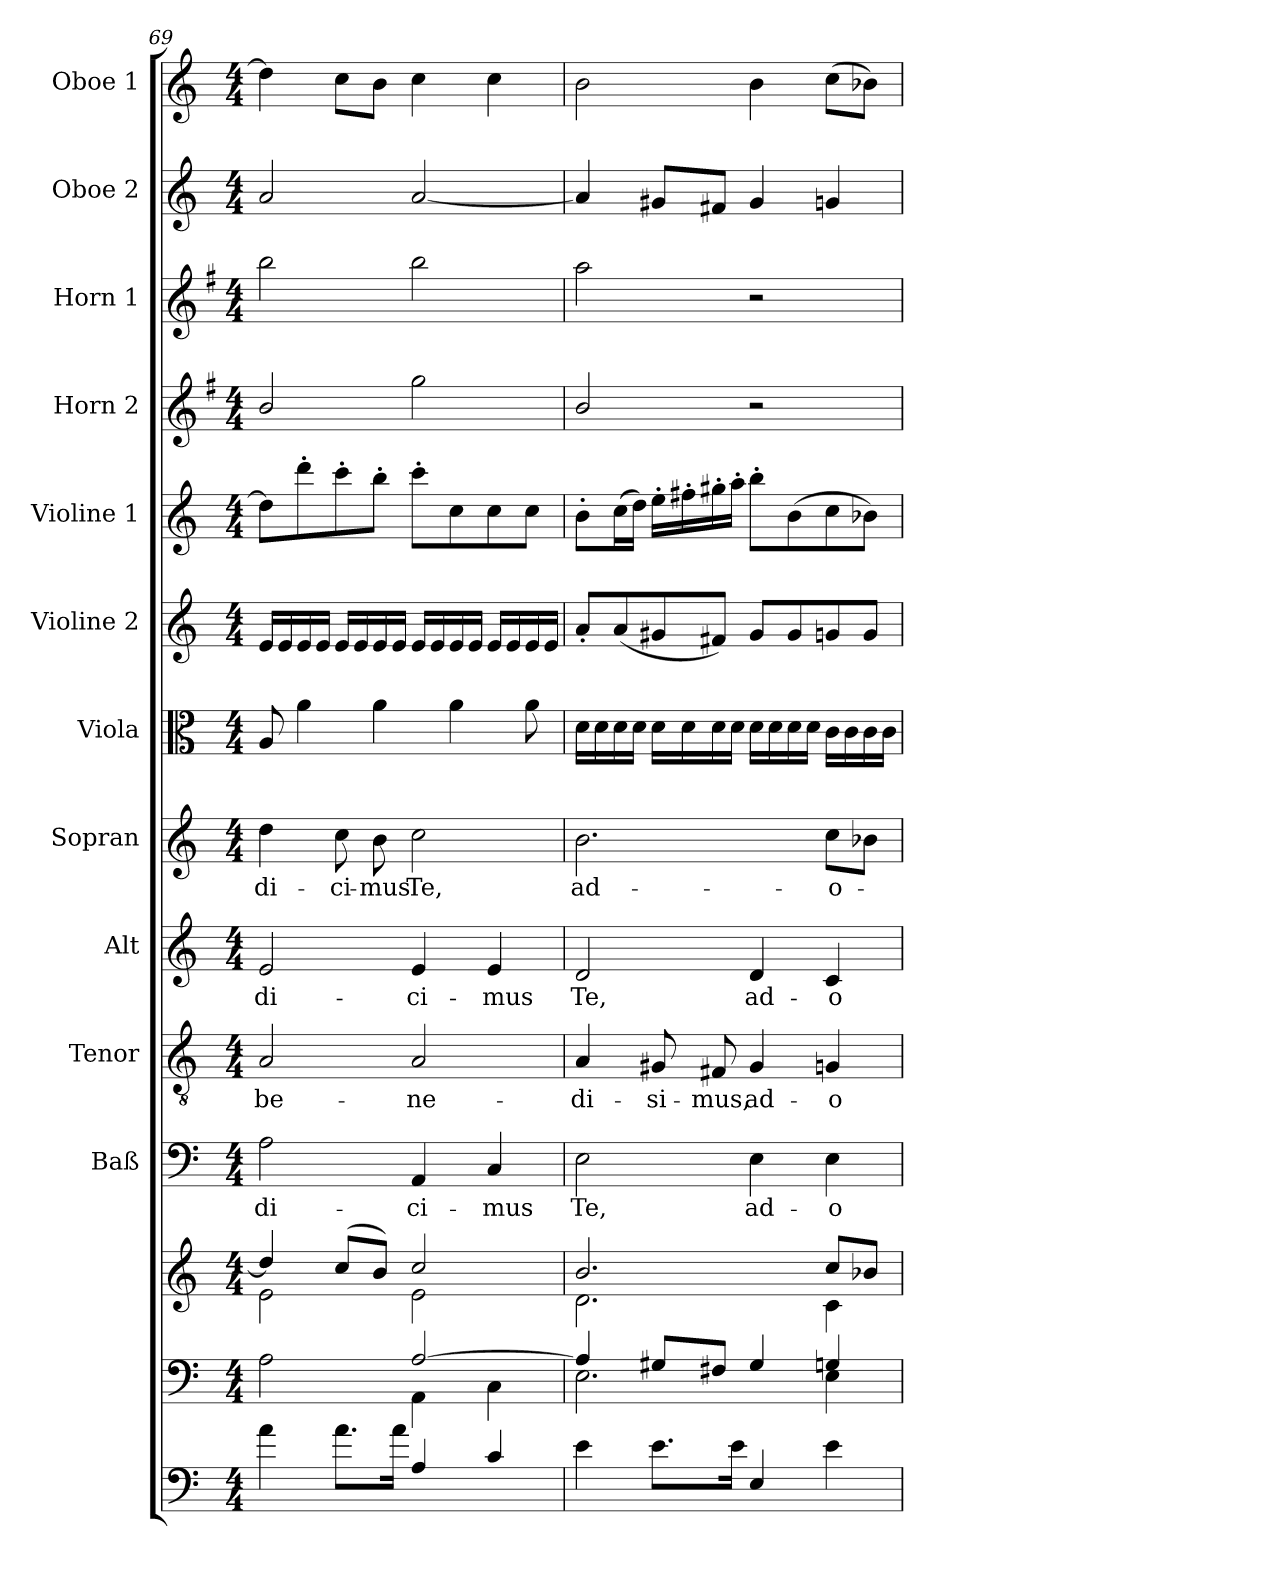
**kern	**kern	**kern	**kern	**text	**kern	**text	**kern	**text	**kern	**text	**kern	**kern	**kern	**kern	**kern	**kern	**kern
*part13	*part12	*part12	*part11	*part11	*part10	*part10	*part9	*part9	*part8	*part8	*part7	*part6	*part5	*part4	*part3	*part2	*part1
*staff14	*staff13	*staff12	*staff11	*staff11	*staff10	*staff10	*staff9	*staff9	*staff8	*staff8	*staff7	*staff6	*staff5	*staff4	*staff3	*staff2	*staff1
*	*	*	*I"Baß	*	*I"Tenor	*	*I"Alt	*	*I"Sopran	*	*I"Viola	*I"Violine 2	*I"Violine 1	*I"Horn 2	*I"Horn 1	*I"Oboe 2	*I"Oboe 1
*	*	*	*I'Baß	*	*I'Ten	*	*I'Alt	*	*I'Sop	*	*I'Vla.	*I'Vln. 2	*I'Vln. 1	*I'Hrn. 2	*I'Hrn. 1	*I'Ob. 2	*I'Ob. 1
!!LO:PB:g=z
*clefF4	*clefF4	*clefG2	*clefF4	*	*clefGv2	*	*clefG2	*	*clefG2	*	*clefC3	*clefG2	*clefG2	*clefG2	*clefG2	*clefG2	*clefG2
*ITrd7c12	*	*	*	*	*	*	*	*	*	*	*	*	*	*ITrd4c7	*ITrd4c7	*	*
*k[]	*k[]	*k[]	*k[]	*	*k[]	*	*k[]	*	*k[]	*	*k[]	*k[]	*k[]	*k[]	*k[]	*k[]	*k[]
*C:	*C:	*C:	*C:	*	*C:	*	*C:	*	*C:	*	*C:	*C:	*C:	*C:	*C:	*C:	*C:
*M4/4	*M4/4	*M4/4	*M4/4	*	*M4/4	*	*M4/4	*	*M4/4	*	*M4/4	*M4/4	*M4/4	*M4/4	*M4/4	*M4/4	*M4/4
=69	=69	=69	=69	=69	=69	=69	=69	=69	=69	=69	=69	=69	=69	=69	=69	=69	=69
*	*^	*^	*	*	*	*	*	*	*	*	*	*	*	*	*	*	*
!	!	!	!	!	!	!LO:LY:b	!	!LO:LY:b	!	!LO:LY:b	!	!LO:LY:b	!	!	!	!	!	!	!
4A\	2A/yy	2A\	4dd/]	2e\	2A\	-di-	2A/	be-	2e/	-di-	4dd\	-di-	8A/	16e/LL	8dd\L]	2e/	2ee\	2a/	4dd\]
.	.	.	.	.	.	.	.	.	.	.	.	.	.	16e/	.	.	.	.	.
.	.	.	.	.	.	.	.	.	.	.	.	.	4a\	16e/	8ddd'>\	.	.	.	.
.	.	.	.	.	.	.	.	.	.	.	.	.	.	16e/JJ	.	.	.	.	.
!	!	!	!	!	!	!	!	!	!	!	!	!LO:LY:b	!	!	!	!	!	!	!
8.A\L	.	.	(<8cc/L	.	.	.	.	.	.	.	8cc\	-ci-	.	16e/LL	8ccc'>\	.	.	.	8cc\L
.	.	.	.	.	.	.	.	.	.	.	.	.	.	16e/	.	.	.	.	.
!	!	!	!	!	!	!	!	!	!	!	!	!LO:LY:b	!	!	!	!	!	!	!
.	.	.	8b/J)	.	.	.	.	.	.	.	8b\	-mus	4a\	16e/	8bb'>\J	.	.	.	8b\J
16A\Jk	.	.	.	.	.	.	.	.	.	.	.	.	.	16e/JJ	.	.	.	.	.
!	!	!	!	!	!	!LO:LY:b	!	!LO:LY:b	!	!LO:LY:b	!	!LO:LY:b	!	!	!	!	!	!	!
4AA/	[>2A/	4AA\	2cc/	2e\	4AA/	-ci-	2A/	-ne-	4e/	-ci-	2cc\	Te,	.	16e/LL	8ccc'>\L	2cc\	2ee\	[2a/	4cc\
.	.	.	.	.	.	.	.	.	.	.	.	.	.	16e/	.	.	.	.	.
.	.	.	.	.	.	.	.	.	.	.	.	.	4a\	16e/	8cc\	.	.	.	.
.	.	.	.	.	.	.	.	.	.	.	.	.	.	16e/JJ	.	.	.	.	.
!	!	!	!	!	!	!LO:LY:b	!	!	!	!LO:LY:b	!	!	!	!	!	!	!	!	!
4C/	.	4C\	.	.	4C/	-mus	.	.	4e/	-mus	.	.	.	16e/LL	8cc\	.	.	.	4cc\
.	.	.	.	.	.	.	.	.	.	.	.	.	.	16e/	.	.	.	.	.
.	.	.	.	.	.	.	.	.	.	.	.	.	8a\	16e/	8cc\J	.	.	.	.
.	.	.	.	.	.	.	.	.	.	.	.	.	.	16e/JJ	.	.	.	.	.
=70	=70	=70	=70	=70	=70	=70	=70	=70	=70	=70	=70	=70	=70	=70	=70	=70	=70	=70	=70
!	!	!	!	!	!	!LO:LY:b	!	!LO:LY:b	!	!LO:LY:b	!	!LO:LY:b	!	!	!	!	!	!	!
4E\	4A/]	2.E\	2.b/	2.d\	2E\	Te,	4A/	-di-	2d/	Te,	2.b\	ad-	16d\LL	8a'</L	8b'>\L	2e/	2dd\	4a/]	2b\
.	.	.	.	.	.	.	.	.	.	.	.	.	16d\	.	.	.	.	.	.
.	.	.	.	.	.	.	.	.	.	.	.	.	16d\	(<8a/	(>16cc\L	.	.	.	.
.	.	.	.	.	.	.	.	.	.	.	.	.	16d\JJ	.	16dd\JJ)	.	.	.	.
!	!	!	!	!	!	!	!	!LO:LY:b	!	!	!	!	!	!	!	!	!	!	!
8.E\L	8G#X/L	.	.	.	.	.	8G#X/	-si-	.	.	.	.	16d\LL	8g#X/	16ee'>\LL	.	.	8g#X/L	.
.	.	.	.	.	.	.	.	.	.	.	.	.	16d\	.	16ff#X'>\	.	.	.	.
!	!	!	!	!	!	!	!	!LO:LY:b	!	!	!	!	!	!	!	!	!	!	!
.	8F#X/J	.	.	.	.	.	8F#X/	-mus,	.	.	.	.	16d\	8f#X/J)	16gg#X'>\	.	.	8f#X/J	.
16E\Jk	.	.	.	.	.	.	.	.	.	.	.	.	16d\JJ	.	16aa'>\JJ	.	.	.	.
!	!	!	!	!	!	!LO:LY:b	!	!LO:LY:b	!	!LO:LY:b	!	!	!	!	!	!	!	!	!
4EE/	4G#/	.	.	.	4E\	ad-	4G#/	ad-	4d/	ad-	.	.	16d\LL	8g#/L	8bb'>\L	2r	2r	4g#/	4b\
.	.	.	.	.	.	.	.	.	.	.	.	.	16d\	.	.	.	.	.	.
.	.	.	.	.	.	.	.	.	.	.	.	.	16d\	8g#/	(>8b\	.	.	.	.
.	.	.	.	.	.	.	.	.	.	.	.	.	16d\JJ	.	.	.	.	.	.
!	!	!	!	!	!	!LO:LY:b	!	!LO:LY:b	!	!LO:LY:b	!	!LO:LY:b	!	!	!	!	!	!	!
4E\	4Gn/	4E\	8cc/L	4c\	4E\	-o-	4Gn/	-o-	4c/	-o-	8cc\L	-o-	16c\LL	8gn/	8cc\	.	.	4gn/	(>8cc\L
.	.	.	.	.	.	.	.	.	.	.	.	.	16c\	.	.	.	.	.	.
.	.	.	8b-X/J	.	.	.	.	.	.	.	8b-X\J	.	16c\	8g/J	8b-X\J)	.	.	.	8b-X\J)
.	.	.	.	.	.	.	.	.	.	.	.	.	16c\JJ	.	.	.	.	.	.
*	*v	*v	*	*	*	*	*	*	*	*	*	*	*	*	*	*	*	*	*
*	*	*v	*v	*	*	*	*	*	*	*	*	*	*	*	*	*	*	*
=	=	=	=	=	=	=	=	=	=	=	=	=	=	=	=	=	=
*-	*-	*-	*-	*-	*-	*-	*-	*-	*-	*-	*-	*-	*-	*-	*-	*-	*-
